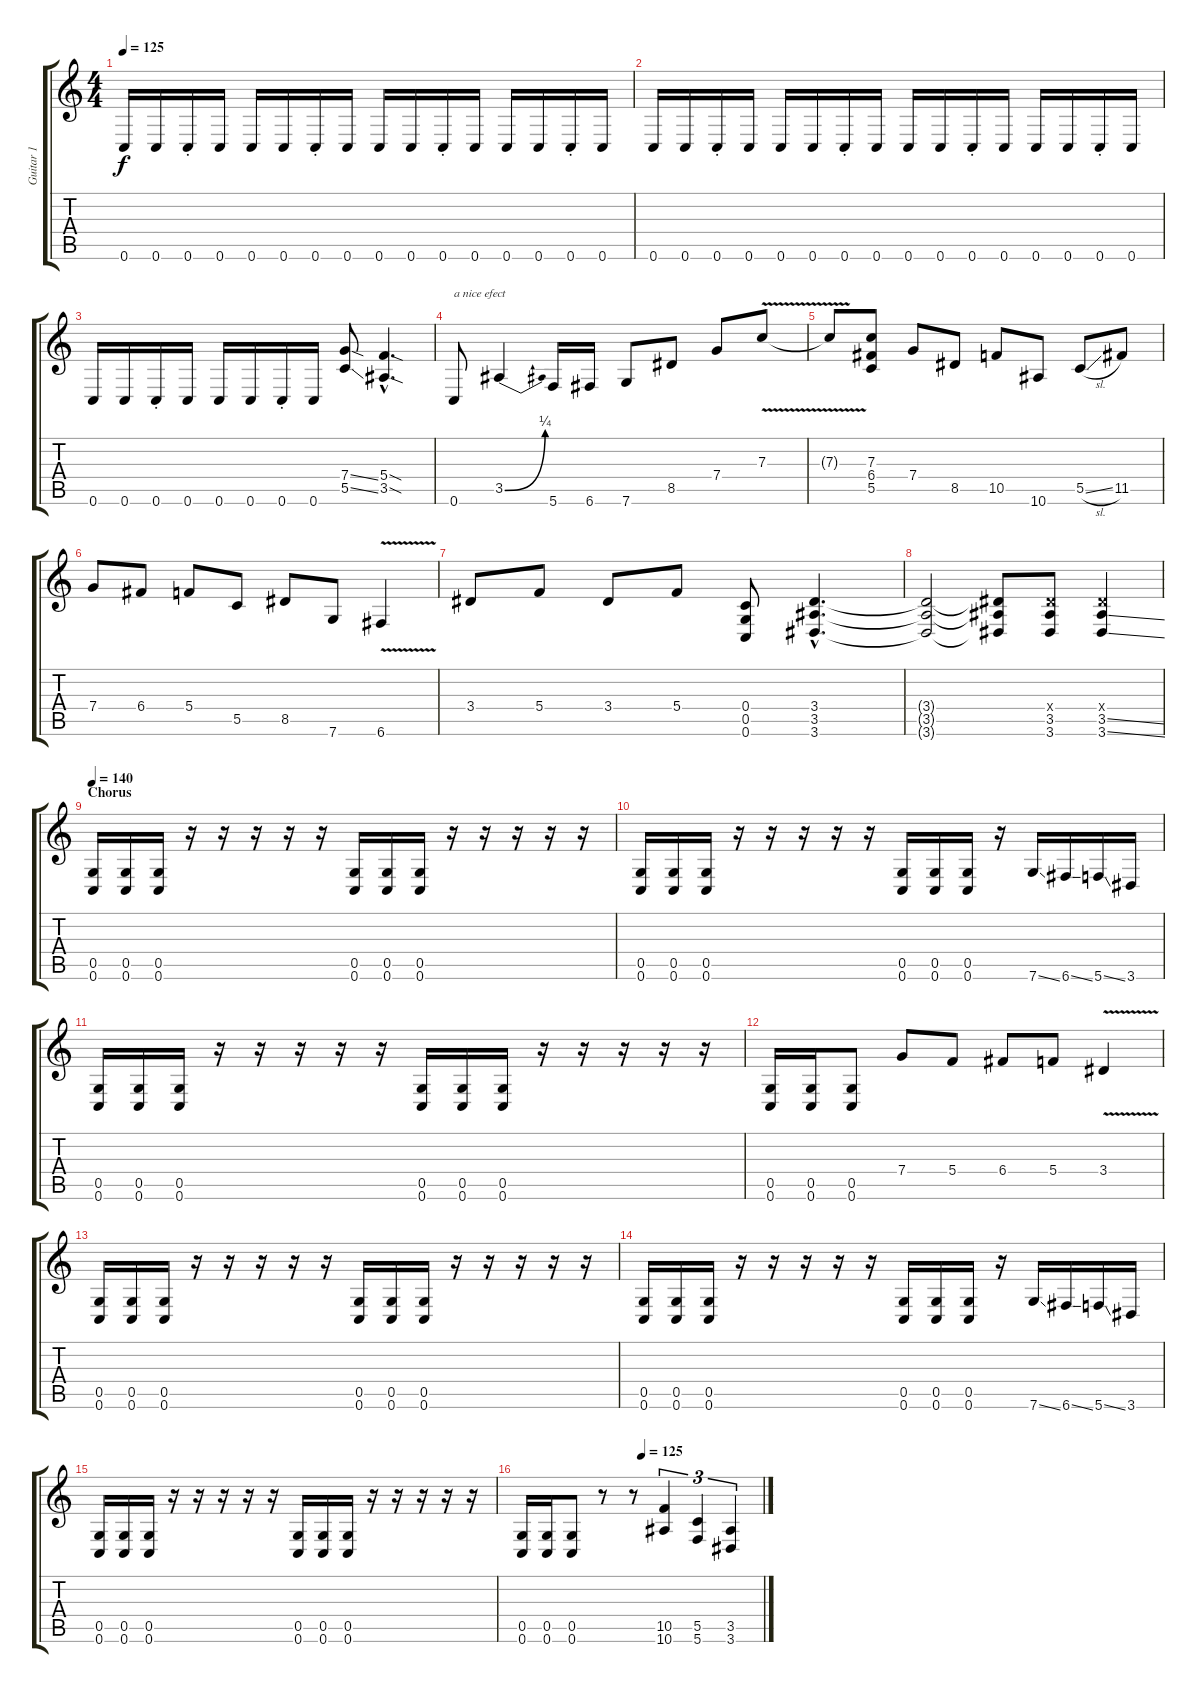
\track ("Guitar 1" "Guitar 1") {instrument distortionguitar}
\staff {score tabs}
\tuning (D4 A3 F3 C3 G2 C2) {hide}
\ts (4 4)
\tempo 125
\clef g2
\ks c
0.6.16{dy f} 0.6.16 0.6{st}.16 0.6.16 0.6.16 0.6.16 0.6{st}.16 0.6.16 0.6.16 0.6.16 0.6{st}.16 0.6.16 0.6.16 0.6.16 0.6{st}.16 0.6.16 |
0.6.16 0.6.16 0.6{st}.16 0.6.16 0.6.16 0.6.16 0.6{st}.16 0.6.16 0.6.16 0.6.16 0.6{st}.16 0.6.16 0.6.16 0.6.16 0.6{st}.16 0.6.16 |
0.6.16 0.6.16 0.6{st}.16 0.6.16 0.6.16 0.6.16 0.6{st}.16 0.6.16 (7.4{ss} 5.5{ss}).8 (5.4{sod hac} 3.5{sod hac}).4{d} |
0.6.8{txt "a nice efect" instrument electricguitarmuted} 3.5{be (bend 0 0 60 1)}.4 5.6.16 6.6.16 7.6.8 8.5.8 7.4.8 7.3{v}.8 |
7.3{t}.8 (7.3 6.4 5.5).8 7.4.8 8.5.8 10.5.8 10.6.8 5.5{sl}.8 11.5.8 |
7.4.8 6.4.8 5.4.8 5.5.8 8.5.8 7.6.8 6.6{v}.4 |
3.4.8 5.4.8 3.4.8 5.4.8 (0.4 0.5 0.6).8{instrument distortionguitar} (3.4{hac} 3.5{hac} 3.6{hac}).4{d} |
(3.4{t} 3.5{t} 3.6{t}).2 (3.4{t} 3.5{t} 3.6{t}).8 (3.4{x} 3.5 3.6).8 (3.4{x} 3.5{ss} 3.6{ss}).4 |
\section ("" "Chorus")
\tempo 140
(0.5 0.6).16 (0.5 0.6).16 (0.5 0.6).16 r.16 r.16 r.16 r.16 r.16 (0.5 0.6).16 (0.5 0.6).16 (0.5 0.6).16 r.16 r.16 r.16 r.16 r.16 |
(0.5 0.6).16 (0.5 0.6).16 (0.5 0.6).16 r.16 r.16 r.16 r.16 r.16 (0.5 0.6).16 (0.5 0.6).16 (0.5 0.6).16 r.16 7.6{ss}.16 6.6{ss}.16 5.6{ss}.16 3.6.16 |
(0.5 0.6).16 (0.5 0.6).16 (0.5 0.6).16 r.16 r.16 r.16 r.16 r.16 (0.5 0.6).16 (0.5 0.6).16 (0.5 0.6).16 r.16 r.16 r.16 r.16 r.16 |
(0.5 0.6).16 (0.5 0.6).16 (0.5 0.6).8 7.4.8 5.4.8 6.4.8 5.4.8 3.4{v}.4 |
(0.5 0.6).16 (0.5 0.6).16 (0.5 0.6).16 r.16 r.16 r.16 r.16 r.16 (0.5 0.6).16 (0.5 0.6).16 (0.5 0.6).16 r.16 r.16 r.16 r.16 r.16 |
(0.5 0.6).16 (0.5 0.6).16 (0.5 0.6).16 r.16 r.16 r.16 r.16 r.16 (0.5 0.6).16 (0.5 0.6).16 (0.5 0.6).16 r.16 7.6{ss}.16 6.6{ss}.16 5.6{ss}.16 3.6.16 |
(0.5 0.6).16 (0.5 0.6).16 (0.5 0.6).16 r.16 r.16 r.16 r.16 r.16 (0.5 0.6).16 (0.5 0.6).16 (0.5 0.6).16 r.16 r.16 r.16 r.16 r.16 |
\tempo (125 0.5)
(0.5 0.6).16 (0.5 0.6).16 (0.5 0.6).8 r.8 r.8 (10.5 10.6).4{tu (3 2)} (5.5 5.6).4{tu (3 2)} (3.5 3.6).4{tu (3 2)}
